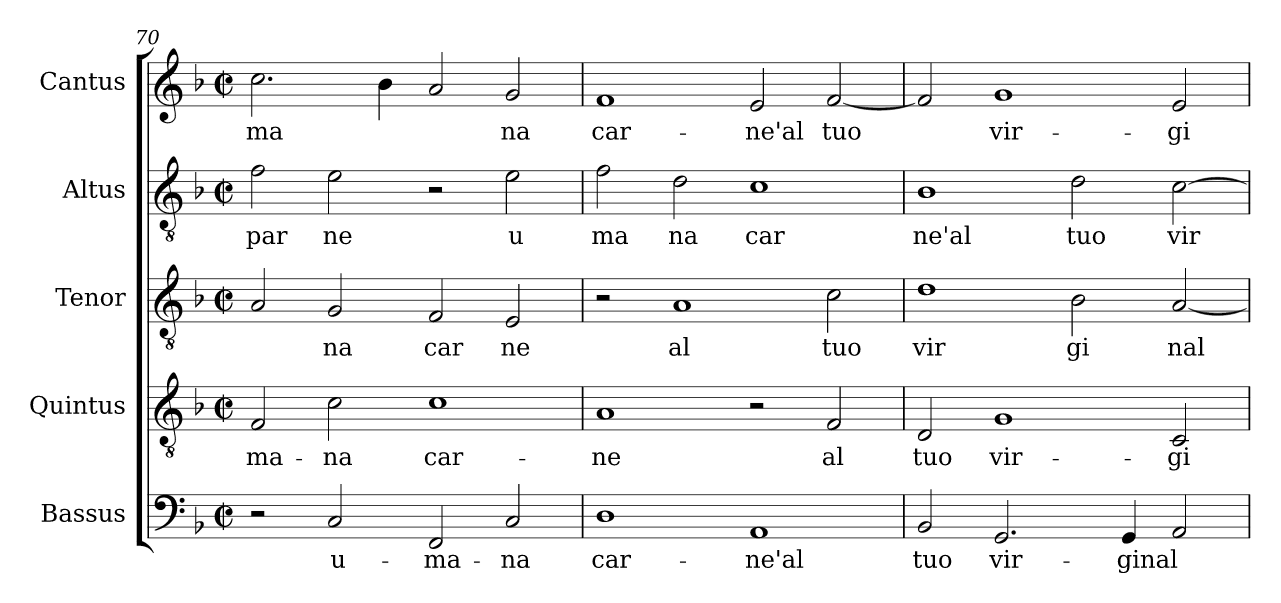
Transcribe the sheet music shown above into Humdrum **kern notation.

**kern	**text	**kern	**text	**kern	**text	**kern	**text	**kern	**text
*part5	*part5	*part4	*part4	*part3	*part3	*part2	*part2	*part1	*part1
*staff5	*staff5	*staff4	*staff4	*staff3	*staff3	*staff2	*staff2	*staff1	*staff1
*I"Bassus	*	*I"Quintus	*	*I"Tenor	*	*I"Altus	*	*I"Cantus	*
*clefF4	*	*clefGv2	*	*clefGv2	*	*clefGv2	*	*clefG2	*
*k[b-]	*	*k[b-]	*	*k[b-]	*	*k[b-]	*	*k[b-]	*
*F:	*	*F:	*	*F:	*	*F:	*	*F:	*
*M2/2	*	*M2/2	*	*M2/2	*	*M2/2	*	*M2/2	*
*met(c|)	*	*met(c|)	*	*met(c|)	*	*met(c|)	*	*met(c|)	*
=70	=70	=70	=70	=70	=70	=70	=70	=70	=70
!	!	!	!LO:LY:b:cj	!	!LO:LY:b:cj	!	!LO:LY:b:cj	!	!LO:LY:b:cj
2r	.	2F/	-ma-	2A/	.	2f\	par	2.cc\	-ma-
!	!LO:LY:b:cj	!	!LO:LY:b:cj	!	!LO:LY:b:cj	!	!LO:LY:b:cj	!	!
2C/	u-	2c\	-na	2G/	na	2e\	ne	.	.
!	!	!	!	!	!	!	!	!	!LO:LY:b:cj
.	.	.	.	.	.	.	.	4b-\	--
!	!LO:LY:b:cj	!	!LO:LY:b:cj	!	!LO:LY:b:cj	!	!	!	!LO:LY:b:cj
2FF/	-ma-	1c	car-	2F/	car	2r	.	2a/	--
!	!LO:LY:b:cj	!	!	!	!LO:LY:b:cj	!	!LO:LY:b:cj	!	!LO:LY:b:cj
2C/	-na	.	.	2E/	ne	2e\	u	2g/	-na
=71	=71	=71	=71	=71	=71	=71	=71	=71	=71
!	!LO:LY:b:cj	!	!LO:LY:b:cj	!	!	!	!LO:LY:b:cj	!	!LO:LY:b:cj
1D	car-	1A	-ne	2r	.	2f\	ma	1f	car-
!	!	!	!	!	!LO:LY:b:cj	!	!LO:LY:b:cj	!	!
.	.	.	.	1A	al	2d\	na	.	.
!	!LO:LY:b:cj	!	!	!	!	!	!LO:LY:b:cj	!	!LO:LY:b:cj
1AA	-ne'al	2r	.	.	.	1c	car	2e/	-ne'al
!	!	!	!LO:LY:b:cj	!	!LO:LY:b:cj	!	!	!	!LO:LY:b:cj
.	.	2F/	al	2c\	tuo	.	.	[<2f/	tuo
=72	=72	=72	=72	=72	=72	=72	=72	=72	=72
!	!LO:LY:b:cj	!	!LO:LY:b:cj	!	!LO:LY:b:cj	!	!LO:LY:b:cj	!	!LO:LY:b:cj
2BB-/	tuo	2D/	tuo	1d	vir	1B-	ne'al	2f/]	.
!	!LO:LY:b:cj	!	!LO:LY:b:cj	!	!	!	!	!	!LO:LY:b:cj
2.GG/	vir-	1G	vir-	.	.	.	.	1g	vir-
!	!	!	!	!	!LO:LY:b:cj	!	!LO:LY:b:cj	!	!
.	.	.	.	2B-\	gi	2d\	tuo	.	.
!	!LO:LY:b:cj	!	!	!	!	!	!	!	!
4GG/	-ginal	.	.	.	.	.	.	.	.
!	!LO:LY:b:cj	!	!LO:LY:b:cj	!	!LO:LY:b:cj	!	!LO:LY:b:cj	!	!LO:LY:b:cj
2AA/	.	2C/	-gi-	[<2A/	nal	[>2c\	vir	2e/	-gi-
=	=	=	=	=	=	=	=	=	=
*-	*-	*-	*-	*-	*-	*-	*-	*-	*-
